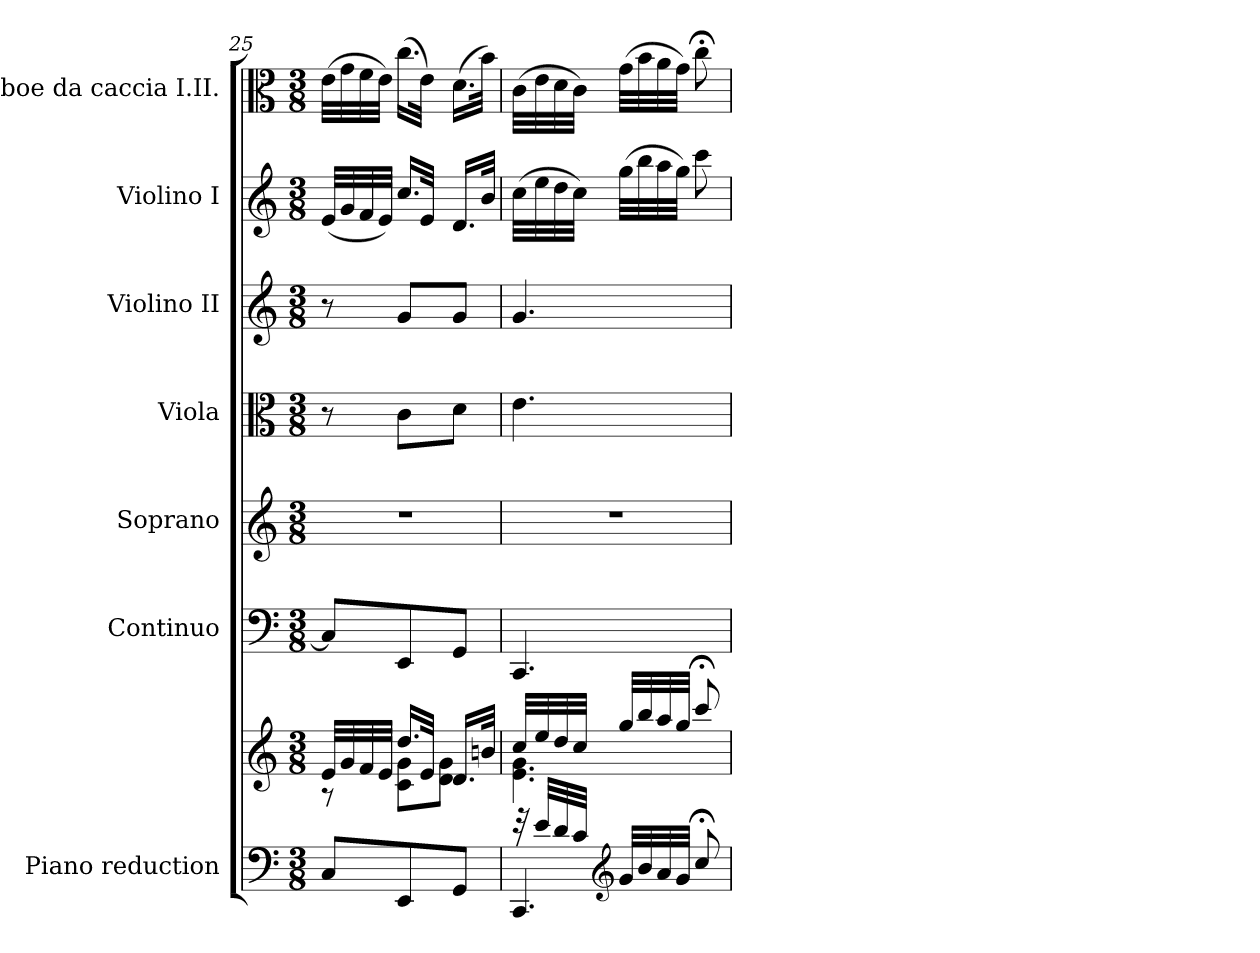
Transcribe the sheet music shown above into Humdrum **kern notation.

**kern	**kern	**kern	**kern	**kern	**kern	**kern	**kern
*part7	*part7	*part6	*part5	*part4	*part3	*part2	*part1
*staff8	*staff7	*staff6	*staff5	*staff4	*staff3	*staff2	*staff1
*I"Piano reduction	*	*I"Continuo	*I"Soprano	*I"Viola	*I"Violino II	*I"Violino I	*I"Oboe da caccia I.II.
*I'Pno	*	*	*	*I'Vla	*I'Vln	*I'Vln	*I'Ob
*clefF4	*clefG2	*clefF4	*clefG2	*clefC3	*clefG2	*clefG2	*clefC3
*k[]	*k[]	*k[]	*k[]	*k[]	*k[]	*k[]	*k[]
*M3/8	*M3/8	*M3/8	*M3/8	*M3/8	*M3/8	*M3/8	*M3/8
=25	=25	=25	=25	=25	=25	=25	=25
*	*^	*	*	*	*	*	*
8C/L	32e/LLL	8r	8C/L]	4.r	8r	8r	(32e/LLL	(32e\LLL
.	32g/	.	.	.	.	.	32g/	32g\
.	32f/	.	.	.	.	.	32f/	32f\
.	32e/JJJ	.	.	.	.	.	32e/JJJ)	32e\JJJ)
8EE/	16.dd/LL	8c\ 8g\L	8EE/	.	8c\L	8g/L	16.cc/LL	(16.cc\LL
.	32e/JJk	.	.	.	.	.	32e/JJk	32e\JJk)
8GG/J	16.d/LL	8d\ 8g\J	8GG/J	.	8d\J	8g/J	16.d/LL	(16.d\LL
.	32bn/JJk	.	.	.	.	.	32b/JJk	32b\JJk)
=26	=26	=26	=26	=26	=26	=26	=26	=26
*^	*	*	*^	*	*	*	*	*
32r	4.CC/	32cc/LLL	4.e\ 4.g\	4.CC/	8ryy	4.r	4.e\	4.g/	(32cc\LLL	(32c\LLL
32e/LLL	.	32ee/	.	.	.	.	.	.	32ee\	32e\
32d/	.	32dd/	.	.	.	.	.	.	32dd\	32d\
32c/JJJ	.	32cc/JJJ	.	.	.	.	.	.	32cc\JJJ)	32c\JJJ)
*clefG2	*	*	*	*	*	*	*	*	*	*
32g/LLL	.	32gg/LLL	.	.	8ryy	.	.	.	(32gg\LLL	(32g\LLL
32b/	.	32bb/	.	.	.	.	.	.	32bb\	32b\
32a/	.	32aa/	.	.	.	.	.	.	32aa\	32a\
32g/JJJ	.	32gg/JJJ	.	.	.	.	.	.	32gg\JJJ)	32g\JJJ)
8cc;</	.	8ccc;</	.	.	8r;yy	.	.	.	8ccc\	8cc;<\
*v	*v	*	*	*v	*v	*	*	*	*	*
*	*v	*v	*	*	*	*	*	*
=	=	=	=	=	=	=	=
*-	*-	*-	*-	*-	*-	*-	*-
